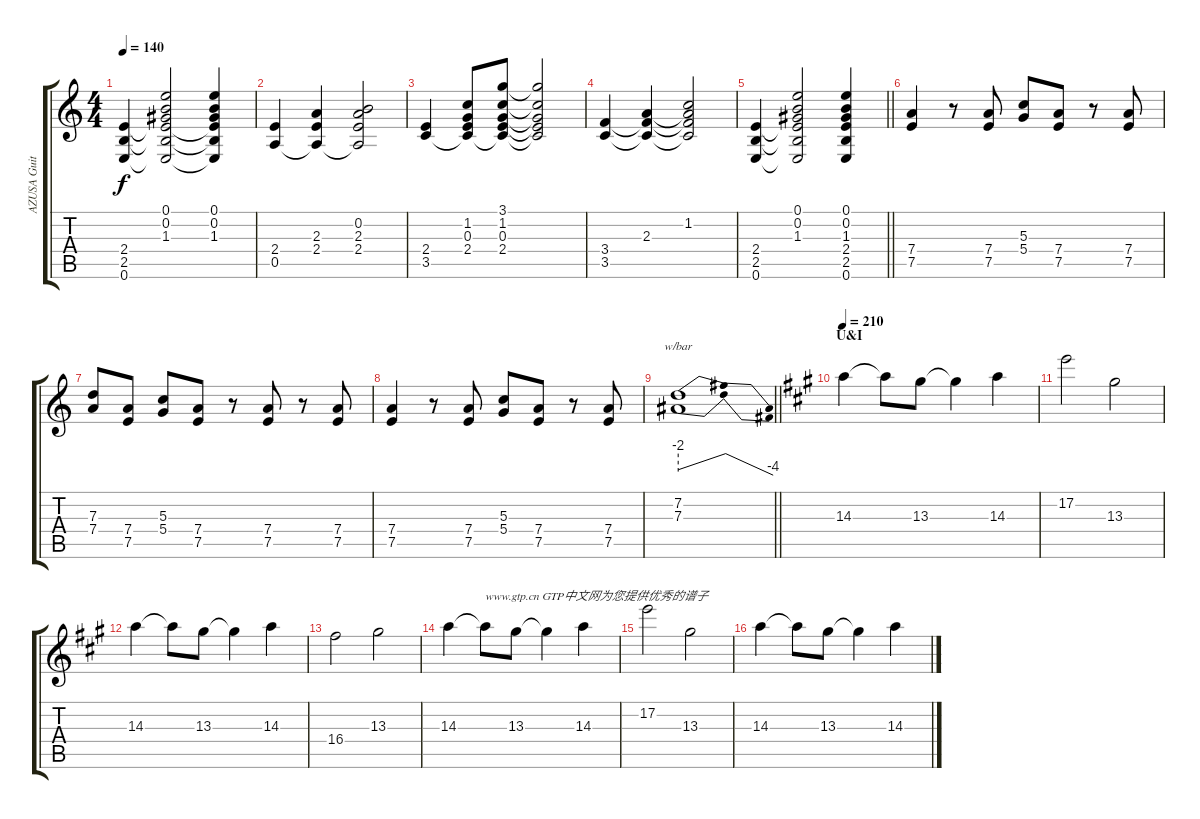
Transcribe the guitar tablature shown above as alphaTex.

\track ("AZUSA Guitar" "AZUSA Guit") {instrument distortionguitar}
\staff {score tabs}
\tuning (E4 B3 G3 D3 A2 E2) {hide}
\ts (4 4)
\tempo 140
\clef g2
\ks c
(2.4 2.5 0.6).4{dy f} (0.1 0.2 1.3 2.4{t} 2.5{t} 0.6{t}).2 (0.1 0.2 1.3 2.4{t} 2.5{t} 0.6{t}).4 |
(2.4 0.5).4 (2.3 2.4 0.5{t}).4 (0.2 2.3 2.4 0.5{t}).2 |
(2.4 3.5).4 (1.2 0.3 2.4 3.5{t}).8 (3.1 1.2 0.3 2.4 3.5{t}).8 (3.1{t} 1.2{t} 0.3{t} 2.4{t} 3.5{t}).2 |
(3.4 3.5).4 (2.3 3.4{t} 3.5{t}).4 (1.2 2.3{t} 3.4{t} 3.5{t}).2 |
\barLineRight lightlight
(2.4 2.5 0.6).4 (0.1 0.2 1.3 2.4{t} 2.5{t} 0.6{t}).2 (0.1 0.2 1.3 2.4 2.5 0.6).4 |
(7.4 7.5).4 r.8 (7.4 7.5).8 (5.3 5.4).8 (7.4 7.5).8 r.8 (7.4 7.5).8 |
(7.3 7.4).8 (7.4 7.5).8 (5.3 5.4).8 (7.4 7.5).8 r.8 (7.4 7.5).8 r.8 (7.4 7.5).8 |
(7.4 7.5).4 r.8 (7.4 7.5).8 (5.3 5.4).8 (7.4 7.5).8 r.8 (7.4 7.5).8 |
\barLineRight lightlight
(7.2 7.3).1{tbe (dip default 0 -8 8 0 60 -16)} |
\section ("" "U&I")
\tempo 210
\ks a
14.3.4 14.3{t}.8 13.3.8 13.3{t}.4 14.3.4 |
17.2.2 13.3.2 |
14.3.4 14.3{t}.8 13.3.8 13.3{t}.4 14.3.4 |
16.4.2 13.3.2 |
14.3.4 14.3{t}.8{txt "www.gtp.cn GTP中文网为您提供优秀的谱子"} 13.3.8 13.3{t}.4 14.3.4 |
17.2.2 13.3.2 |
14.3.4 14.3{t}.8 13.3.8 13.3{t}.4 14.3.4
